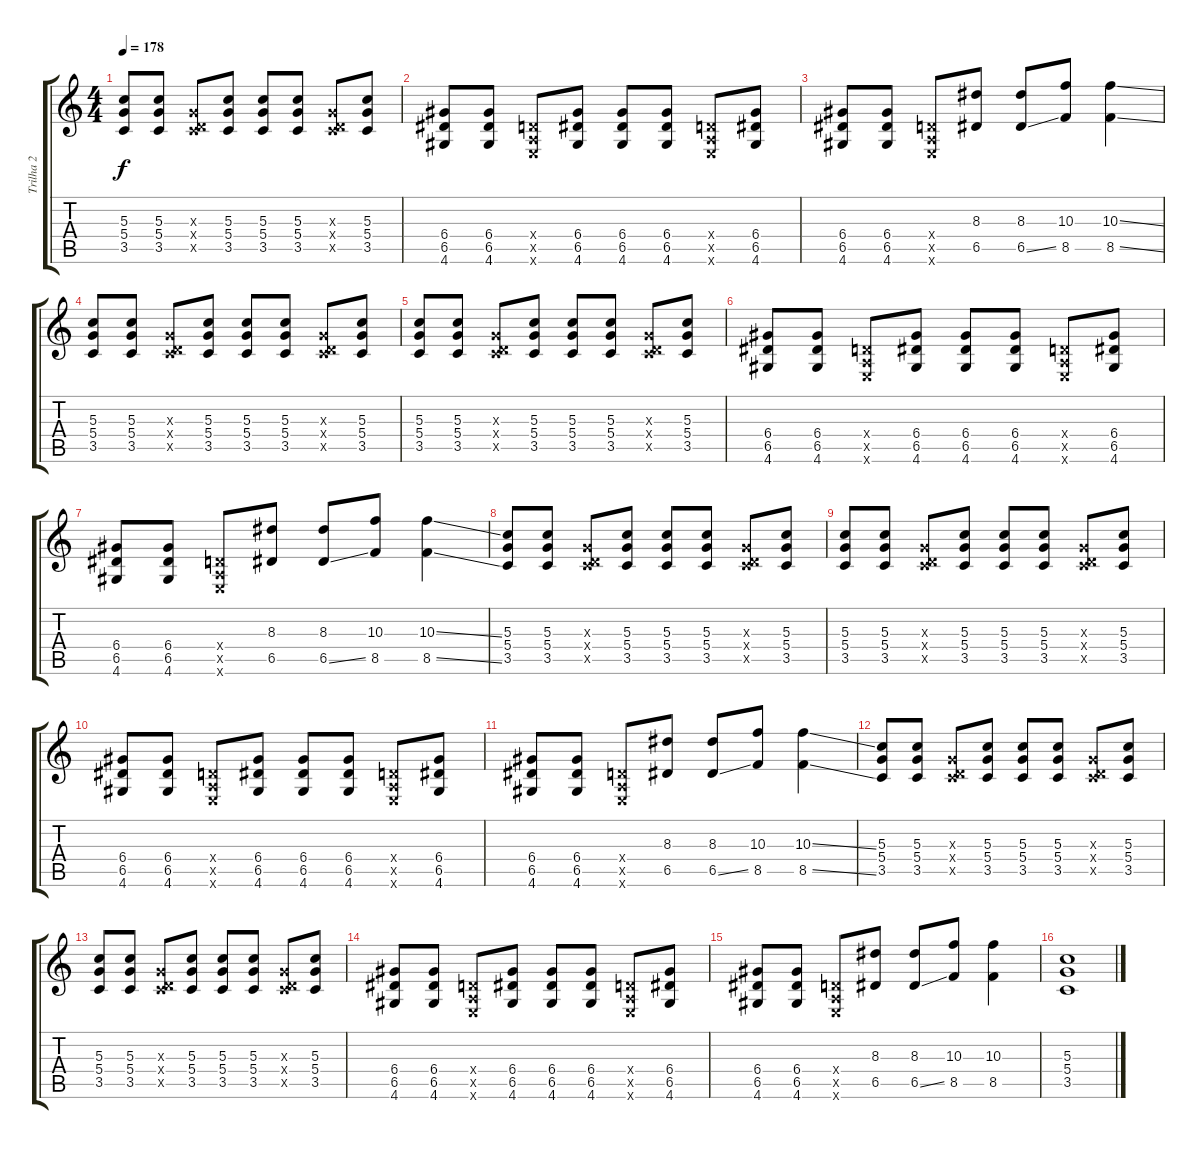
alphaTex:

\track ("Trilha 2" "Trilha 2") {instrument distortionguitar}
\staff {score tabs}
\tuning (E4 B3 G3 D3 A2 E2) {hide}
\ts (4 4)
\tempo 178
\clef g2
\ks c
(5.3 5.4 3.5).8{dy f} (5.3 5.4 3.5).8 (0.3{x} 0.4{x} 3.5{x}).8 (5.3 5.4 3.5).8 (5.3 5.4 3.5).8 (5.3 5.4 3.5).8 (0.3{x} 0.4{x} 3.5{x}).8 (5.3 5.4 3.5).8 |
(6.4 6.5 4.6).8 (6.4 6.5 4.6).8 (0.4{x} 0.5{x} 0.6{x}).8 (6.4 6.5 4.6).8 (6.4 6.5 4.6).8 (6.4 6.5 4.6).8 (0.4{x} 0.5{x} 0.6{x}).8 (6.4 6.5 4.6).8 |
(6.4 6.5 4.6).8 (6.4 6.5 4.6).8 (0.4{x} 0.5{x} 0.6{x}).8 (8.3 6.5).8 (8.3 6.5{ss}).8 (10.3 8.5).8 (10.3{ss} 8.5{ss}).4 |
(5.3 5.4 3.5).8 (5.3 5.4 3.5).8 (0.3{x} 0.4{x} 3.5{x}).8 (5.3 5.4 3.5).8 (5.3 5.4 3.5).8 (5.3 5.4 3.5).8 (0.3{x} 0.4{x} 3.5{x}).8 (5.3 5.4 3.5).8 |
(5.3 5.4 3.5).8 (5.3 5.4 3.5).8 (0.3{x} 0.4{x} 3.5{x}).8 (5.3 5.4 3.5).8 (5.3 5.4 3.5).8 (5.3 5.4 3.5).8 (0.3{x} 0.4{x} 3.5{x}).8 (5.3 5.4 3.5).8 |
(6.4 6.5 4.6).8 (6.4 6.5 4.6).8 (0.4{x} 0.5{x} 0.6{x}).8 (6.4 6.5 4.6).8 (6.4 6.5 4.6).8 (6.4 6.5 4.6).8 (0.4{x} 0.5{x} 0.6{x}).8 (6.4 6.5 4.6).8 |
(6.4 6.5 4.6).8 (6.4 6.5 4.6).8 (0.4{x} 0.5{x} 0.6{x}).8 (8.3 6.5).8 (8.3 6.5{ss}).8 (10.3 8.5).8 (10.3{ss} 8.5{ss}).4 |
(5.3 5.4 3.5).8 (5.3 5.4 3.5).8 (0.3{x} 0.4{x} 3.5{x}).8 (5.3 5.4 3.5).8 (5.3 5.4 3.5).8 (5.3 5.4 3.5).8 (0.3{x} 0.4{x} 3.5{x}).8 (5.3 5.4 3.5).8 |
(5.3 5.4 3.5).8 (5.3 5.4 3.5).8 (0.3{x} 0.4{x} 3.5{x}).8 (5.3 5.4 3.5).8 (5.3 5.4 3.5).8 (5.3 5.4 3.5).8 (0.3{x} 0.4{x} 3.5{x}).8 (5.3 5.4 3.5).8 |
(6.4 6.5 4.6).8 (6.4 6.5 4.6).8 (0.4{x} 0.5{x} 0.6{x}).8 (6.4 6.5 4.6).8 (6.4 6.5 4.6).8 (6.4 6.5 4.6).8 (0.4{x} 0.5{x} 0.6{x}).8 (6.4 6.5 4.6).8 |
(6.4 6.5 4.6).8 (6.4 6.5 4.6).8 (0.4{x} 0.5{x} 0.6{x}).8 (8.3 6.5).8 (8.3 6.5{ss}).8 (10.3 8.5).8 (10.3{ss} 8.5{ss}).4 |
(5.3 5.4 3.5).8 (5.3 5.4 3.5).8 (0.3{x} 0.4{x} 3.5{x}).8 (5.3 5.4 3.5).8 (5.3 5.4 3.5).8 (5.3 5.4 3.5).8 (0.3{x} 0.4{x} 3.5{x}).8 (5.3 5.4 3.5).8 |
(5.3 5.4 3.5).8 (5.3 5.4 3.5).8 (0.3{x} 0.4{x} 3.5{x}).8 (5.3 5.4 3.5).8 (5.3 5.4 3.5).8 (5.3 5.4 3.5).8 (0.3{x} 0.4{x} 3.5{x}).8 (5.3 5.4 3.5).8 |
(6.4 6.5 4.6).8 (6.4 6.5 4.6).8 (0.4{x} 0.5{x} 0.6{x}).8 (6.4 6.5 4.6).8 (6.4 6.5 4.6).8 (6.4 6.5 4.6).8 (0.4{x} 0.5{x} 0.6{x}).8 (6.4 6.5 4.6).8 |
(6.4 6.5 4.6).8 (6.4 6.5 4.6).8 (0.4{x} 0.5{x} 0.6{x}).8 (8.3 6.5).8 (8.3 6.5{ss}).8 (10.3 8.5).8 (10.3 8.5).4 |
(5.3 5.4 3.5).1
